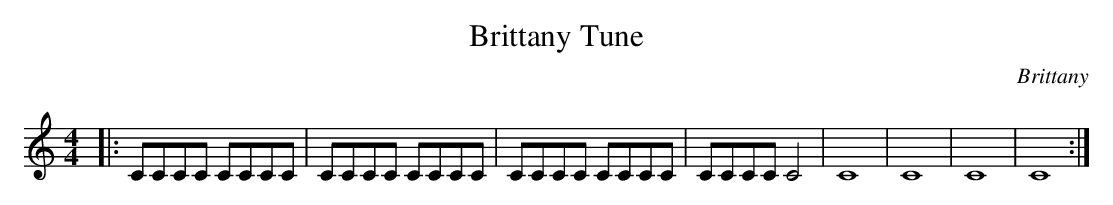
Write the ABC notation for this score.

X:1
T: Brittany Tune
M:4/4
C: Brittany
K: C
L: 1/8
|:CCCC CCCC |CCCC CCCC|CCCC CCCC |CCCC C4 |C8 |C8 |C8 |C8 :|
